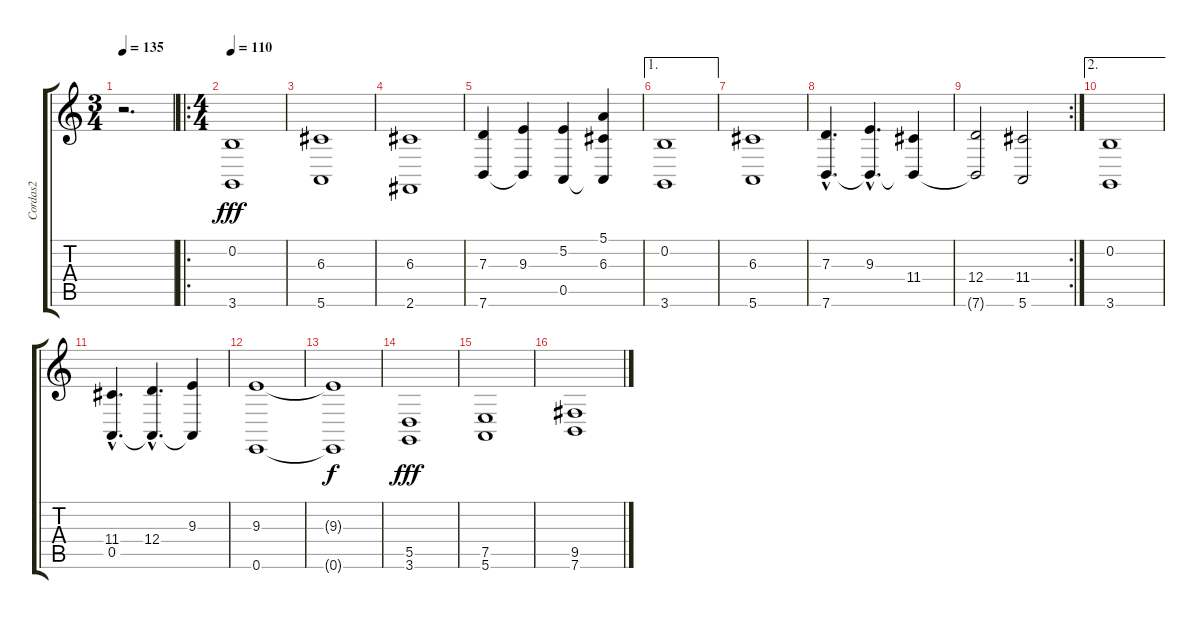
\track ("Cordas2" "Cordas2") {instrument stringensemble1}
\staff {score tabs}
\tuning (E4 B3 G3 D3 A2 E2) {hide}
\ts (3 4)
\tempo 135
\clef g2
\ks c
r.2{d dy f} |
\ro
\ts (4 4)
\tempo 110
(0.2 3.6).1{dy fff} |
(6.3 5.6).1 |
(6.3 2.6).1 |
(7.3 7.6).4 (9.3 7.6{t}).4 (5.2 0.5).4 (5.1 6.3 0.5{t}).4 |
\ae 1
(0.2 3.6).1 |
(6.3 5.6).1 |
(7.3{hac} 7.6{hac}).4{d} (9.3{hac} 7.6{hac t}).4{d} (11.4 7.6{t}).4 |
\rc 2
(12.4 7.6{t}).2 (11.4 5.6).2 |
\ae 2
(0.2 3.6).1 |
(11.4{hac} 0.5{hac}).4{d} (12.4{hac} 0.5{hac t}).4{d} (9.3 0.5{t}).4 |
(9.3 0.6).1 |
(9.3{t} 0.6{t}).1{dy f} |
(5.5 3.6).1{dy fff} |
(7.5 5.6).1 |
(9.5 7.6).1
